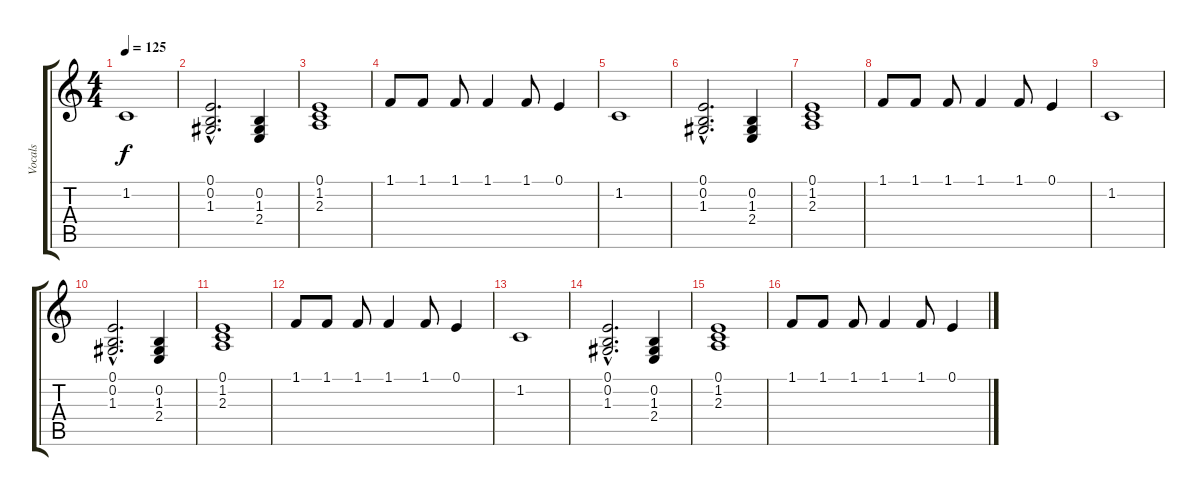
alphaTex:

\track ("Vocals" "Vocals") {instrument choiraahs}
\staff {score tabs}
\tuning (E4 B3 G3 D3 A2 E2) {hide}
\ts (4 4)
\tempo 125
\clef g2
\ks c
1.2.1{dy f} |
(0.1{hac} 0.2{hac} 1.3{hac}).2{d} (0.2 1.3 2.4).4 |
(0.1 1.2 2.3).1 |
1.1.8 1.1.8 1.1.8 1.1.4 1.1.8 0.1.4 |
1.2.1 |
(0.1{hac} 0.2{hac} 1.3{hac}).2{d} (0.2 1.3 2.4).4 |
(0.1 1.2 2.3).1 |
1.1.8 1.1.8 1.1.8 1.1.4 1.1.8 0.1.4 |
1.2.1 |
(0.1{hac} 0.2{hac} 1.3{hac}).2{d} (0.2 1.3 2.4).4 |
(0.1 1.2 2.3).1 |
1.1.8 1.1.8 1.1.8 1.1.4 1.1.8 0.1.4 |
1.2.1 |
(0.1{hac} 0.2{hac} 1.3{hac}).2{d} (0.2 1.3 2.4).4 |
(0.1 1.2 2.3).1 |
1.1.8 1.1.8 1.1.8 1.1.4 1.1.8 0.1.4
